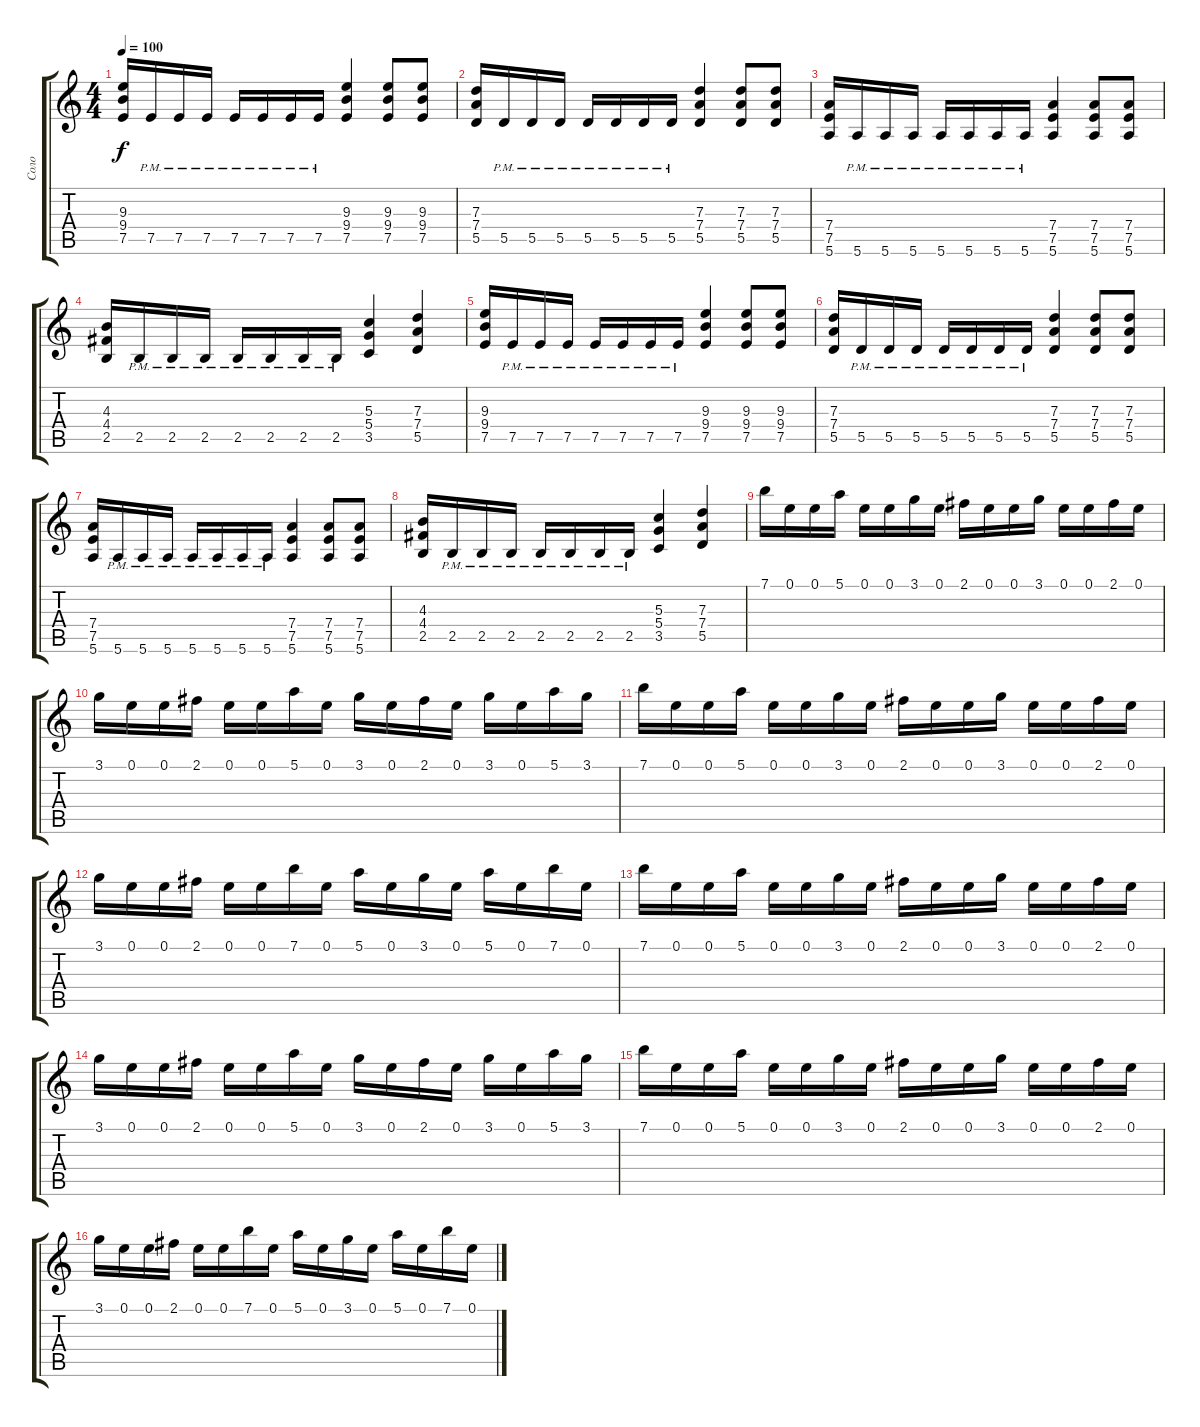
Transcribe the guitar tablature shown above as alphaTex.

\track ("Соло" "Соло") {instrument overdrivenguitar}
\staff {score tabs}
\tuning (E4 B3 G3 D3 A2 E2) {hide}
\ts (4 4)
\tempo 100
\clef g2
\ks c
(9.3 9.4 7.5).16{dy f} 7.5{pm}.16 7.5{pm}.16 7.5{pm}.16 7.5{pm}.16 7.5{pm}.16 7.5{pm}.16 7.5{pm}.16 (9.3 9.4 7.5).4 (9.3 9.4 7.5).8 (9.3 9.4 7.5).8 |
(7.3 7.4 5.5).16 5.5{pm}.16 5.5{pm}.16 5.5{pm}.16 5.5{pm}.16 5.5{pm}.16 5.5{pm}.16 5.5{pm}.16 (7.3 7.4 5.5).4 (7.3 7.4 5.5).8 (7.3 7.4 5.5).8 |
(7.4 7.5 5.6).16 5.6{pm}.16 5.6{pm}.16 5.6{pm}.16 5.6{pm}.16 5.6{pm}.16 5.6{pm}.16 5.6{pm}.16 (7.4 7.5 5.6).4 (7.4 7.5 5.6).8 (7.4 7.5 5.6).8 |
(4.3 4.4 2.5).16 2.5{pm}.16 2.5{pm}.16 2.5{pm}.16 2.5{pm}.16 2.5{pm}.16 2.5{pm}.16 2.5{pm}.16 (5.3 5.4 3.5).4 (7.3 7.4 5.5).4 |
(9.3 9.4 7.5).16 7.5{pm}.16 7.5{pm}.16 7.5{pm}.16 7.5{pm}.16 7.5{pm}.16 7.5{pm}.16 7.5{pm}.16 (9.3 9.4 7.5).4 (9.3 9.4 7.5).8 (9.3 9.4 7.5).8 |
(7.3 7.4 5.5).16 5.5{pm}.16 5.5{pm}.16 5.5{pm}.16 5.5{pm}.16 5.5{pm}.16 5.5{pm}.16 5.5{pm}.16 (7.3 7.4 5.5).4 (7.3 7.4 5.5).8 (7.3 7.4 5.5).8 |
(7.4 7.5 5.6).16 5.6{pm}.16 5.6{pm}.16 5.6{pm}.16 5.6{pm}.16 5.6{pm}.16 5.6{pm}.16 5.6{pm}.16 (7.4 7.5 5.6).4 (7.4 7.5 5.6).8 (7.4 7.5 5.6).8 |
(4.3 4.4 2.5).16 2.5{pm}.16 2.5{pm}.16 2.5{pm}.16 2.5{pm}.16 2.5{pm}.16 2.5{pm}.16 2.5{pm}.16 (5.3 5.4 3.5).4 (7.3 7.4 5.5).4 |
7.1.16 0.1.16 0.1.16 5.1.16 0.1.16 0.1.16 3.1.16 0.1.16 2.1.16 0.1.16 0.1.16 3.1.16 0.1.16 0.1.16 2.1.16 0.1.16 |
3.1.16 0.1.16 0.1.16 2.1.16 0.1.16 0.1.16 5.1.16 0.1.16 3.1.16 0.1.16 2.1.16 0.1.16 3.1.16 0.1.16 5.1.16 3.1.16 |
7.1.16 0.1.16 0.1.16 5.1.16 0.1.16 0.1.16 3.1.16 0.1.16 2.1.16 0.1.16 0.1.16 3.1.16 0.1.16 0.1.16 2.1.16 0.1.16 |
3.1.16 0.1.16 0.1.16 2.1.16 0.1.16 0.1.16 7.1.16 0.1.16 5.1.16 0.1.16 3.1.16 0.1.16 5.1.16 0.1.16 7.1.16 0.1.16 |
7.1.16 0.1.16 0.1.16 5.1.16 0.1.16 0.1.16 3.1.16 0.1.16 2.1.16 0.1.16 0.1.16 3.1.16 0.1.16 0.1.16 2.1.16 0.1.16 |
3.1.16 0.1.16 0.1.16 2.1.16 0.1.16 0.1.16 5.1.16 0.1.16 3.1.16 0.1.16 2.1.16 0.1.16 3.1.16 0.1.16 5.1.16 3.1.16 |
7.1.16 0.1.16 0.1.16 5.1.16 0.1.16 0.1.16 3.1.16 0.1.16 2.1.16 0.1.16 0.1.16 3.1.16 0.1.16 0.1.16 2.1.16 0.1.16 |
3.1.16 0.1.16 0.1.16 2.1.16 0.1.16 0.1.16 7.1.16 0.1.16 5.1.16 0.1.16 3.1.16 0.1.16 5.1.16 0.1.16 7.1.16 0.1.16
